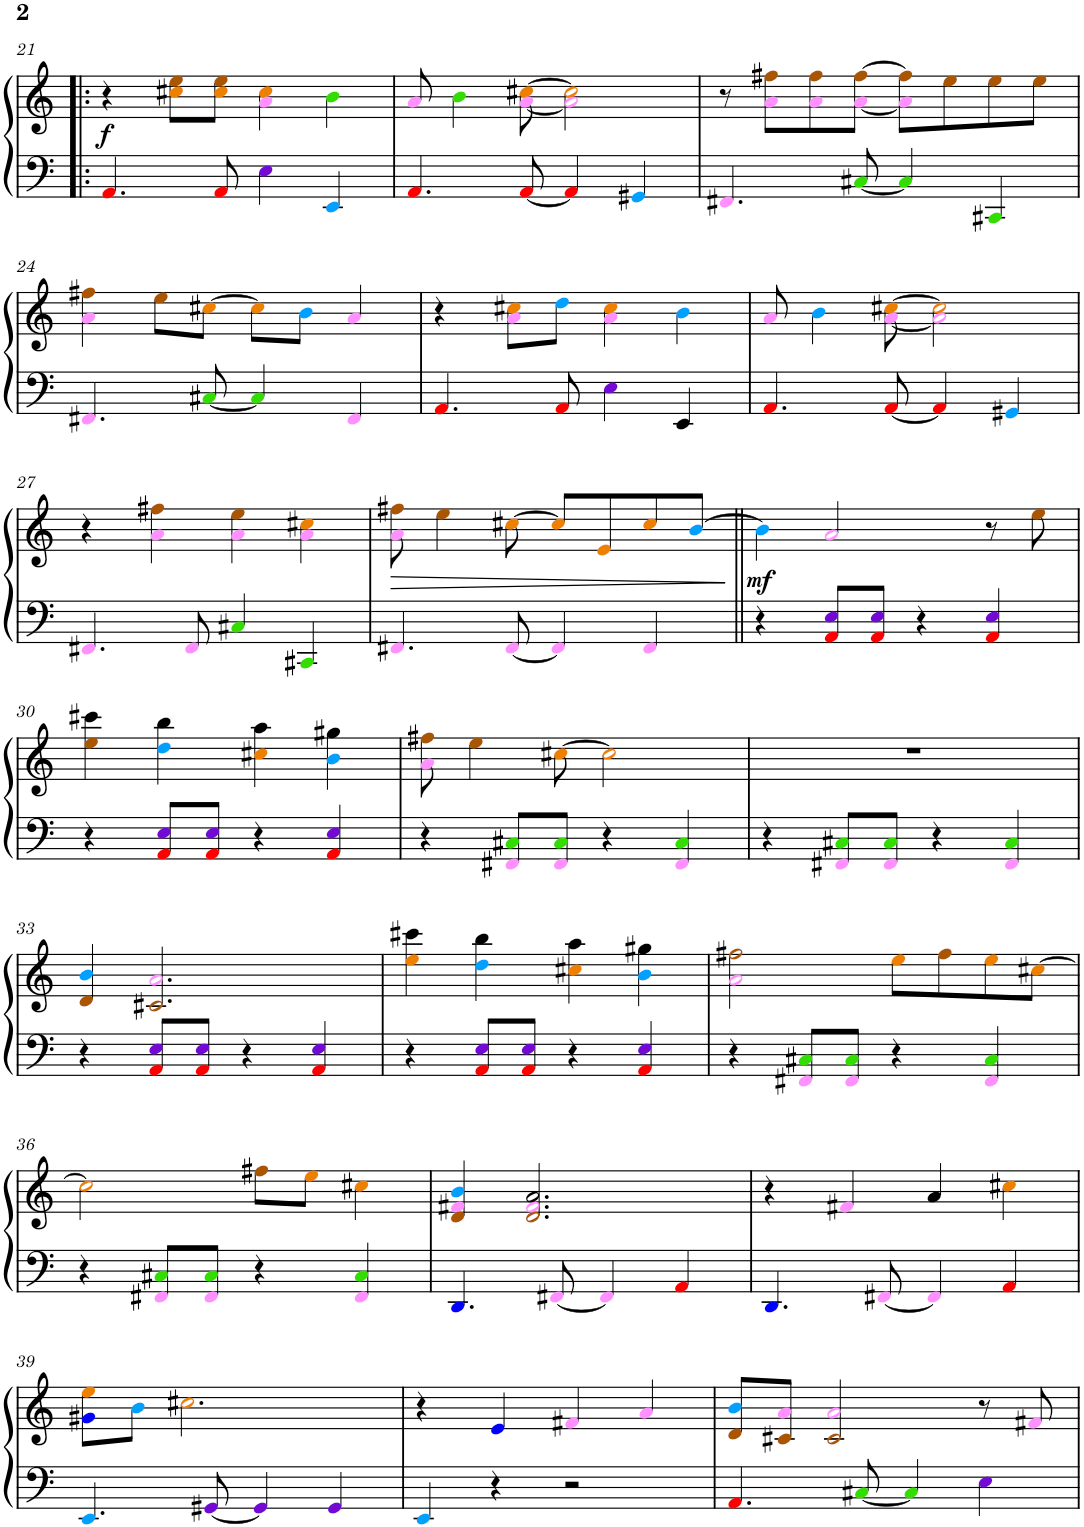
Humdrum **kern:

**kern	**kern	**dynam
*part1	*part1	*part1
*staff2	*staff1	*staff1/2
*I"Piano	*	*
*I'Pno.	*	*
!!LO:PB:g=z
*clefF4	*clefG2	*
*k[]	*k[]	*
*M4/4	*M4/4	*
=21!|:	=21!|:	=21!|:
!	!	!LO:DY:b
4.AAi/	4r	f
.	8cc#Xj\ 8eeZ\L	.
8AAi/	8cc#j\ 8eeZ\J	.
4EV\	4aN\ 4cc#j\	.
4EEl/	4b!\	.
=22	=22	=22
4.AAi/	8aN/	.
.	4b!\	.
[8AAi/	[8aN\ [8cc#Xj\	.
4AAi/]	2aN\] 2cc#j\]	.
4GG#Xl/	.	.
=23	=23	=23
4.FF#XN/	8r	.
.	8aN\ 8ff#XZ\L	.
.	8aN\ 8ff#Z\	.
[8C#X!/	[8aN\ [8ff#Z\J	.
4C#!/]	8aN\] 8ff#Z\]L	.
.	8eeZ\	.
4CC#X!/	8eeZ\	.
.	8eeZ\J	.
!!LO:LB:g=z
=24	=24	=24
4.FF#XN/	4aN\ 4ff#XZ\	.
.	8eeZ\L	.
[8C#X!/	[8cc#Xj\J	.
4C#!/]	8cc#j\L]	.
.	8bl\J	.
4FF#N/	4aN/	.
=25	=25	=25
4.AAi/	4r	.
.	8aN\ 8cc#Xj\L	.
8AAi/	8ddl\J	.
4EV\	4aN\ 4cc#j\	.
4EE/	4bl\	.
=26	=26	=26
4.AAi/	8aN/	.
.	4bl\	.
[8AAi/	[8aN\ [8cc#Xj\	.
4AAi/]	2aN\] 2cc#j\]	.
4GG#Xl/	.	.
!!LO:LB:g=z
=27	=27	=27
4.FF#XN/	4r	.
.	4aN\ 4ff#XZ\	.
8FF#N/	.	.
4C#X!/	4aN\ 4eeZ\	.
4CC#X!/	4aN\ 4cc#Xj\	.
=28	=28	=28
!	!	!LO:HP:b
4.FF#XN/	8aN\ 8ff#XZ\	>
.	4eeZ\	.
[8FF#N/	[8cc#Xj\	.
4FF#N/]	8cc#j/L]	.
.	8ej/	.
4FF#N/	8cc#j/	.
.	[8bl/J	.
.	.	]
=29||	=29||	=29||
!	!	!LO:DY:b
4r	4bl\]	mf
8AAi/ 8EV/L	2aN/	.
8AAi/ 8EV/J	.	.
4r	.	.
4AAi/ 4EV/	8r	.
.	8eeZ\	.
!!LO:LB:g=z
=30	=30	=30
4r	4eeZ\ 4ccc#X\	.
8AAi/ 8EV/L	4ddl\ 4bb\	.
8AAi/ 8EV/J	.	.
4r	4cc#Xj\ 4aa\	.
4AAi/ 4EV/	4bl\ 4gg#X\	.
=31	=31	=31
4r	8aN\ 8ff#XZ\	.
.	4eeZ\	.
8FF#XN/ 8C#X!/L	.	.
8FF#N/ 8C#!/J	[8cc#Xj\	.
4r	2cc#j\]	.
4FF#N/ 4C#!/	.	.
=32	=32	=32
4r	1r	.
8FF#XN/ 8C#X!/L	.	.
8FF#N/ 8C#!/J	.	.
4r	.	.
4FF#N/ 4C#!/	.	.
!!LO:LB:g=z
=33	=33	=33
4r	4dZ/ 4bl/	.
8AAi/ 8EV/L	2.c#XZ/ 2.aN/	.
8AAi/ 8EV/J	.	.
4r	.	.
4AAi/ 4EV/	.	.
=34	=34	=34
4r	4eej\ 4ccc#X\	.
8AAi/ 8EV/L	4ddl\ 4bb\	.
8AAi/ 8EV/J	.	.
4r	4cc#Xj\ 4aa\	.
4AAi/ 4EV/	4bl\ 4gg#X\	.
=35	=35	=35
4r	2aN\ 2ff#XZ\	.
8FF#XN/ 8C#X!/L	.	.
8FF#N/ 8C#!/J	.	.
4r	8eej\L	.
.	8ff#Z\	.
4FF#N/ 4C#!/	8eej\	.
.	[8cc#Xj\J	.
!!LO:LB:g=z
=36	=36	=36
4r	2cc#j\]	.
8FF#XN/ 8C#X!/L	.	.
8FF#N/ 8C#!/J	.	.
4r	8ff#XZ\L	.
.	8eej\J	.
4FF#N/ 4C#!/	4cc#Xj\	.
=37	=37	=37
4.DD+/	4dZ/ 4f#XN/ 4bl/	.
.	2.dZ/ 2.f#N/ 2.a/	.
[8FF#XN/	.	.
4FF#N/]	.	.
4AAi/	.	.
=38	=38	=38
4.DD+/	4r	.
.	4f#XN/	.
[8FF#XN/	.	.
4FF#N/]	4a/	.
4AAi/	4cc#Xj\	.
!!LO:LB:g=z
=39	=39	=39
4.EEl/	8g#X+\ 8eej\L	.
.	8bl\J	.
.	2.cc#Xj\	.
[8GG#XV/	.	.
4GG#V/]	.	.
4GG#V/	.	.
=40	=40	=40
4EEl/	4r	.
4r	4e+/	.
2r	4f#XN/	.
.	4aN/	.
=41	=41	=41
4.AAi/	8dZ/ 8bl/L	.
.	8c#XZ/ 8aN/J	.
.	2c#Z/ 2aN/	.
[8C#X!/	.	.
4C#!/]	.	.
4EV\	8r	.
.	8f#XN/	.
=	=	=
*-	*-	*-
